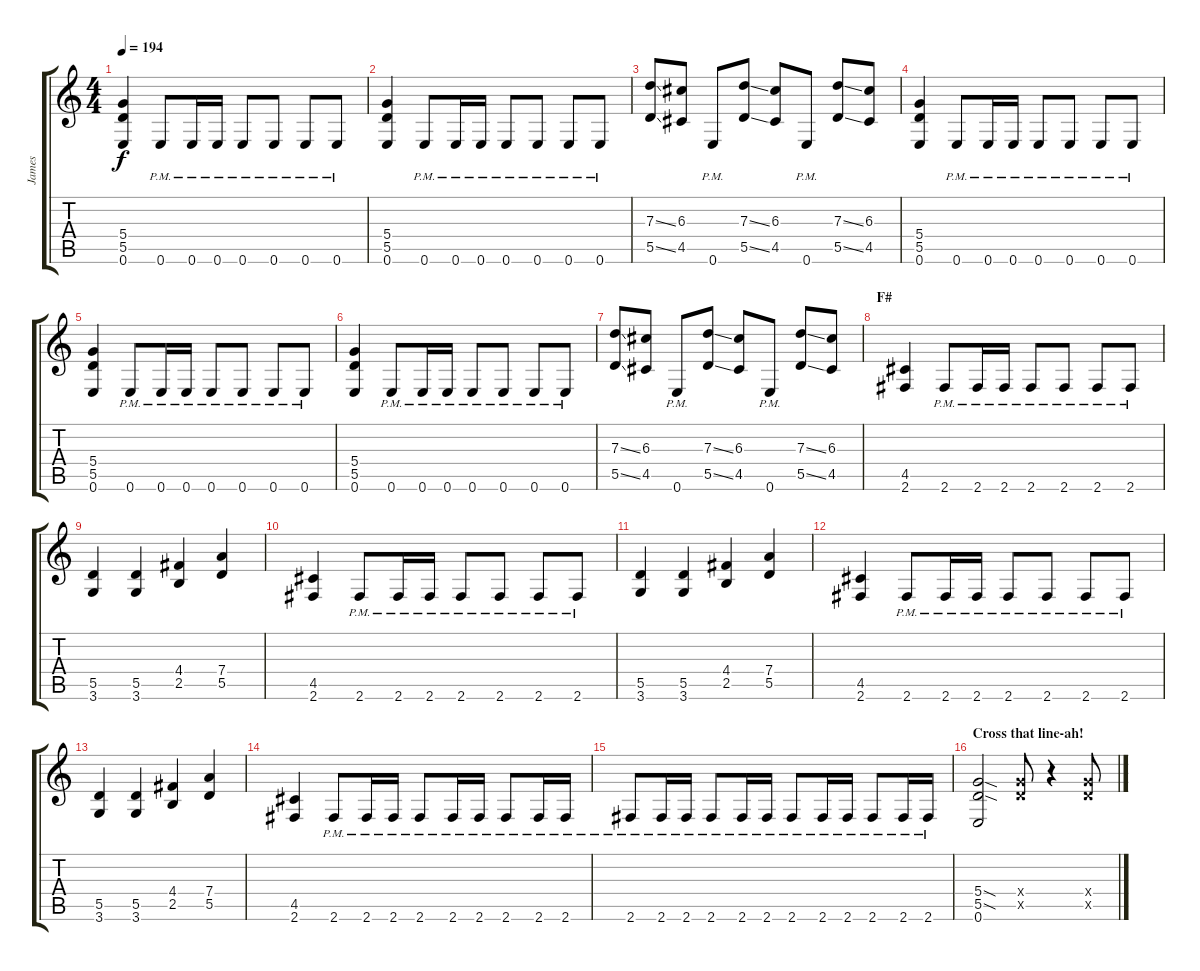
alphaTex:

\track ("James" "James") {instrument distortionguitar}
\staff {score tabs}
\tuning (E4 B3 G3 D3 A2 E2) {hide}
\ts (4 4)
\tempo 194
\clef g2
\ks c
(5.4 5.5 0.6).4{dy f} 0.6{pm}.8 0.6{pm}.16 0.6{pm}.16 0.6{pm}.8 0.6{pm}.8 0.6{pm}.8 0.6{pm}.8 |
(5.4 5.5 0.6).4 0.6{pm}.8 0.6{pm}.16 0.6{pm}.16 0.6{pm}.8 0.6{pm}.8 0.6{pm}.8 0.6{pm}.8 |
(7.3{ss} 5.5{ss}).8 (6.3 4.5).8 0.6{pm}.8 (7.3{ss} 5.5{ss}).8 (6.3 4.5).8 0.6{pm}.8 (7.3{ss} 5.5{ss}).8 (6.3 4.5).8 |
(5.4 5.5 0.6).4 0.6{pm}.8 0.6{pm}.16 0.6{pm}.16 0.6{pm}.8 0.6{pm}.8 0.6{pm}.8 0.6{pm}.8 |
(5.4 5.5 0.6).4 0.6{pm}.8 0.6{pm}.16 0.6{pm}.16 0.6{pm}.8 0.6{pm}.8 0.6{pm}.8 0.6{pm}.8 |
(5.4 5.5 0.6).4 0.6{pm}.8 0.6{pm}.16 0.6{pm}.16 0.6{pm}.8 0.6{pm}.8 0.6{pm}.8 0.6{pm}.8 |
(7.3{ss} 5.5{ss}).8 (6.3 4.5).8 0.6{pm}.8 (7.3{ss} 5.5{ss}).8 (6.3 4.5).8 0.6{pm}.8 (7.3{ss} 5.5{ss}).8 (6.3 4.5).8 |
\section ("" "F#")
(4.5 2.6).4 2.6{pm}.8 2.6{pm}.16 2.6{pm}.16 2.6{pm}.8 2.6{pm}.8 2.6{pm}.8 2.6{pm}.8 |
(5.5 3.6).4 (5.5 3.6).4 (4.4 2.5).4 (7.4 5.5).4 |
(4.5 2.6).4 2.6{pm}.8 2.6{pm}.16 2.6{pm}.16 2.6{pm}.8 2.6{pm}.8 2.6{pm}.8 2.6{pm}.8 |
(5.5 3.6).4 (5.5 3.6).4 (4.4 2.5).4 (7.4 5.5).4 |
(4.5 2.6).4 2.6{pm}.8 2.6{pm}.16 2.6{pm}.16 2.6{pm}.8 2.6{pm}.8 2.6{pm}.8 2.6{pm}.8 |
(5.5 3.6).4 (5.5 3.6).4 (4.4 2.5).4 (7.4 5.5).4 |
(4.5 2.6).4 2.6{pm}.8 2.6{pm}.16 2.6{pm}.16 2.6{pm}.8 2.6{pm}.16 2.6{pm}.16 2.6{pm}.8 2.6{pm}.16 2.6{pm}.16 |
2.6{pm}.8 2.6{pm}.16 2.6{pm}.16 2.6{pm}.8 2.6{pm}.16 2.6{pm}.16 2.6{pm}.8 2.6{pm}.16 2.6{pm}.16 2.6{pm}.8 2.6{pm}.16 2.6{pm}.16 |
\section ("" "Cross that line-ah!")
(5.4{sod} 5.5{sod} 0.6).2 (5.4{x} 5.5{x}).8 r.4 (5.4{x} 5.5{x}).8
